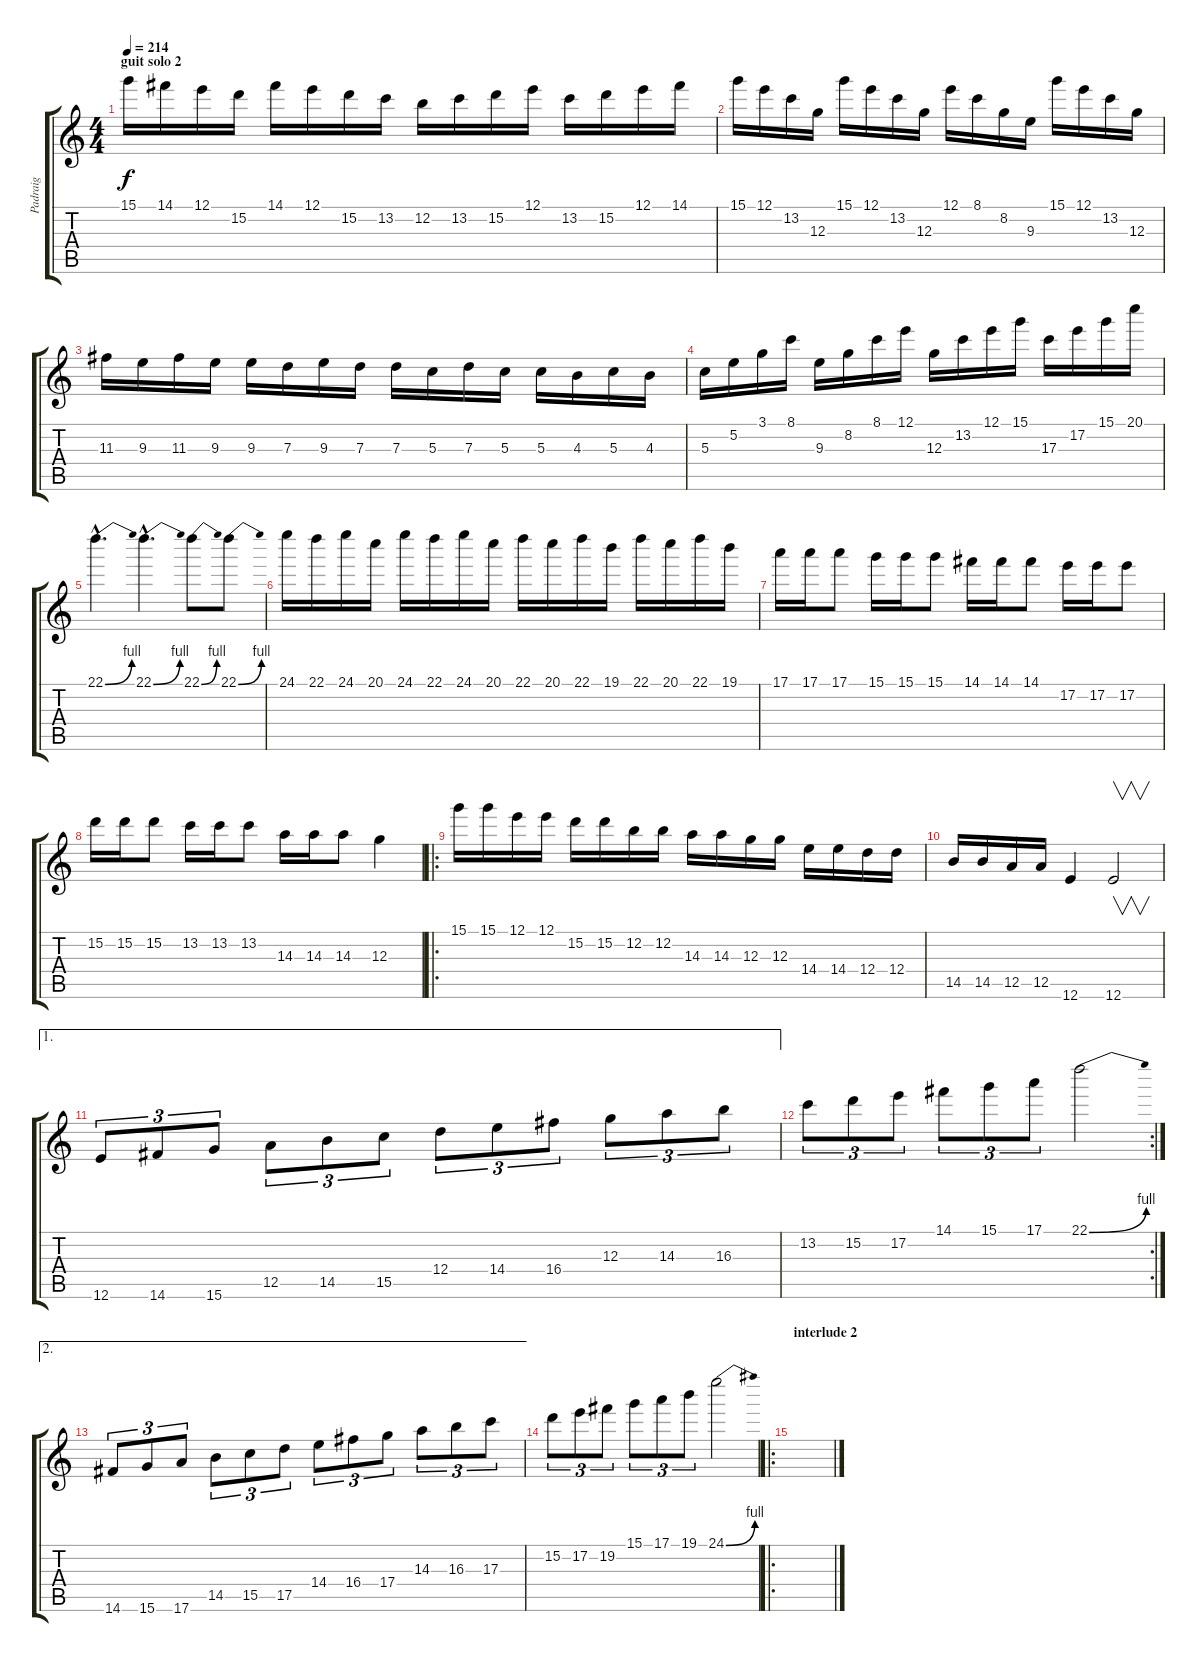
\track ("Padraig" "Padraig") {instrument distortionguitar}
\staff {score tabs}
\tuning (E4 B3 G3 D3 A2 E2) {hide}
\ts (4 4)
\section ("" "guit solo 2")
\tempo 214
\clef g2
\ks c
15.1.16{dy f volume 16} 14.1.16 12.1.16 15.2.16 14.1.16 12.1.16 15.2.16 13.2.16 12.2.16 13.2.16 15.2.16 12.1.16 13.2.16 15.2.16 12.1.16 14.1.16 |
15.1.16 12.1.16 13.2.16 12.3.16 15.1.16 12.1.16 13.2.16 12.3.16 12.1.16 8.1.16 8.2.16 9.3.16 15.1.16 12.1.16 13.2.16 12.3.16 |
11.3.16 9.3.16 11.3.16 9.3.16 9.3.16 7.3.16 9.3.16 7.3.16 7.3.16 5.3.16 7.3.16 5.3.16 5.3.16 4.3.16 5.3.16 4.3.16 |
5.3.16 5.2.16 3.1.16 8.1.16 9.3.16 8.2.16 8.1.16 12.1.16 12.3.16 13.2.16 12.1.16 15.1.16 17.3.16 17.2.16 15.1.16 20.1.16 |
22.1{be (bend 0 0 60 4) hac}.4{d volume 16} 22.1{be (bend 0 0 60 4) hac}.4{d} 22.1{be (bend 0 0 60 4)}.8 22.1{be (bend 0 0 60 4)}.8 |
24.1.16 22.1.16 24.1.16 20.1.16 24.1.16 22.1.16 24.1.16 20.1.16 22.1.16 20.1.16 22.1.16 19.1.16 22.1.16 20.1.16 22.1.16 19.1.16 |
17.1.16 17.1.16 17.1.8 15.1.16 15.1.16 15.1.8 14.1.16 14.1.16 14.1.8 17.2.16 17.2.16 17.2.8 |
15.2.16 15.2.16 15.2.8 13.2.16 13.2.16 13.2.8 14.3.16 14.3.16 14.3.8 12.3.4 |
\ro
15.1.16{volume 16} 15.1.16 12.1.16 12.1.16 15.2.16 15.2.16 12.2.16 12.2.16 14.3.16 14.3.16 12.3.16 12.3.16 14.4.16 14.4.16 12.4.16 12.4.16 |
14.5.16 14.5.16 12.5.16 12.5.16 12.6.4 12.6.2{v} |
\ae 1
12.6.8{tu (3 2)} 14.6.8{tu (3 2)} 15.6.8{tu (3 2)} 12.5.8{tu (3 2)} 14.5.8{tu (3 2)} 15.5.8{tu (3 2)} 12.4.8{tu (3 2)} 14.4.8{tu (3 2)} 16.4.8{tu (3 2)} 12.3.8{tu (3 2)} 14.3.8{tu (3 2)} 16.3.8{tu (3 2)} |
\rc 2
13.2.8{tu (3 2)} 15.2.8{tu (3 2)} 17.2.8{tu (3 2)} 14.1.8{tu (3 2)} 15.1.8{tu (3 2)} 17.1.8{tu (3 2)} 22.1{be (bend 0 0 60 4)}.2 |
\ae 2
14.6.8{tu (3 2)} 15.6.8{tu (3 2)} 17.6.8{tu (3 2)} 14.5.8{tu (3 2)} 15.5.8{tu (3 2)} 17.5.8{tu (3 2)} 14.4.8{tu (3 2)} 16.4.8{tu (3 2)} 17.4.8{tu (3 2)} 14.3.8{tu (3 2)} 16.3.8{tu (3 2)} 17.3.8{tu (3 2)} |
15.2.8{tu (3 2)} 17.2.8{tu (3 2)} 19.2.8{tu (3 2)} 15.1.8{tu (3 2)} 17.1.8{tu (3 2)} 19.1.8{tu (3 2)} 24.1{be (bend 0 0 60 4)}.2 |
\ro
\section ("" "interlude 2")
